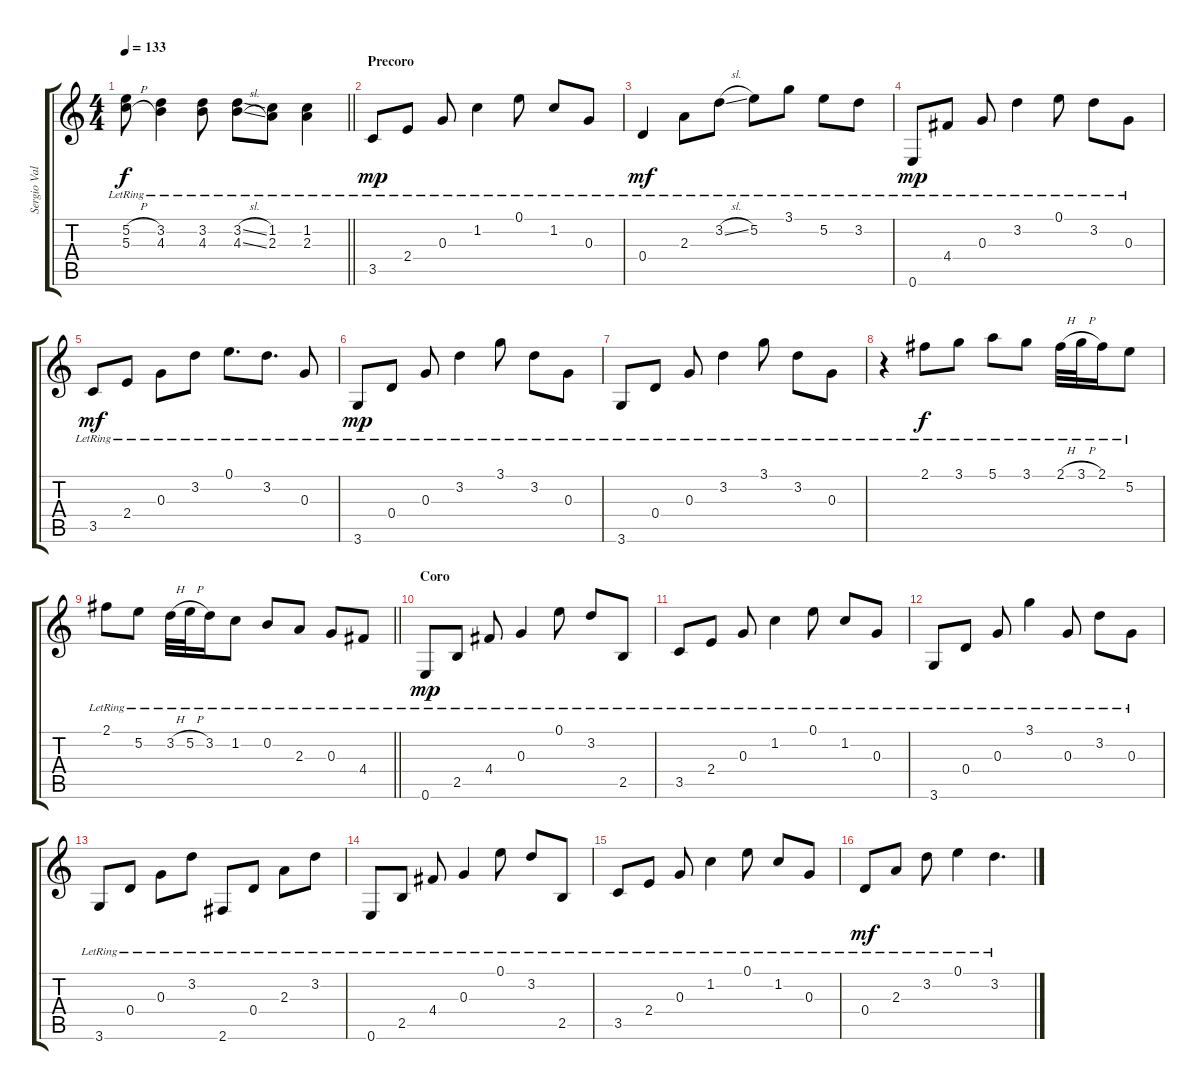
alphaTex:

\track ("Sergio Vallín" "Sergio Val") {instrument acousticguitarnylon}
\staff {score tabs}
\tuning (E4 B3 G3 D3 A2 E2) {hide}
\ts (4 4)
\tempo 133
\clef g2
\barLineRight lightlight
\ks c
(5.2{h lr} 5.3{h lr}).8{dy f} (3.2{lr} 4.3{lr}).4 (3.2{lr} 4.3{lr}).8 (3.2{sl lr} 4.3{sl lr}).8 (1.2{lr} 2.3{lr}).8 (1.2{lr} 2.3{lr}).4 |
\section ("" "Precoro")
3.5{lr}.8{dy mp} 2.4{lr}.8 0.3{lr}.8 1.2{lr}.4 0.1{lr}.8 1.2{lr}.8 0.3{lr}.8 |
0.4{lr}.4{dy mf} 2.3{lr}.8 3.2{sl lr}.8 5.2{lr}.8 3.1{lr}.8 5.2{lr}.8 3.2{lr}.8 |
0.6{lr}.8{dy mp} 4.4{lr}.8 0.3{lr}.8 3.2{lr}.4 0.1{lr}.8 3.2{lr}.8 0.3{lr}.8 |
3.5{lr}.8{dy mf} 2.4{lr}.8 0.3{lr}.8 3.2{lr}.8 0.1{lr}.8{d} 3.2{lr}.8{d} 0.3{lr}.8 |
3.6{lr}.8{dy mp} 0.4{lr}.8 0.3{lr}.8 3.2{lr}.4 3.1{lr}.8 3.2{lr}.8 0.3{lr}.8 |
3.6{lr}.8 0.4{lr}.8 0.3{lr}.8 3.2{lr}.4 3.1{lr}.8 3.2{lr}.8 0.3{lr}.8 |
r.4 2.1{lr}.8{dy f} 3.1{lr}.8 5.1{lr}.8 3.1{lr}.8 2.1{h lr}.32 3.1{h lr}.32 2.1{lr}.16 5.2{lr}.8 |
\barLineRight lightlight
2.1{lr}.8 5.2{lr}.8 3.2{h lr}.32 5.2{h lr}.32 3.2{lr}.16 1.2{lr}.8 0.2{lr}.8 2.3{lr}.8 0.3{lr}.8 4.4{lr}.8 |
\section ("" "Coro")
0.6{lr}.8{dy mp} 2.5{lr}.8 4.4{lr}.8 0.3{lr}.4 0.1{lr}.8 3.2{lr}.8 2.5{lr}.8 |
3.5{lr}.8 2.4{lr}.8 0.3{lr}.8 1.2{lr}.4 0.1{lr}.8 1.2{lr}.8 0.3{lr}.8 |
3.6{lr}.8 0.4{lr}.8 0.3{lr}.8 3.1{lr}.4 0.3{lr}.8 3.2{lr}.8 0.3{lr}.8 |
3.6{lr}.8 0.4{lr}.8 0.3{lr}.8 3.2{lr}.8 2.6{lr}.8 0.4{lr}.8 2.3{lr}.8 3.2{lr}.8 |
0.6{lr}.8 2.5{lr}.8 4.4{lr}.8 0.3{lr}.4 0.1{lr}.8 3.2{lr}.8 2.5{lr}.8 |
3.5{lr}.8 2.4{lr}.8 0.3{lr}.8 1.2{lr}.4 0.1{lr}.8 1.2{lr}.8 0.3{lr}.8 |
0.4{lr}.8{dy mf} 2.3{lr}.8 3.2{lr}.8 0.1{lr}.4 3.2{lr}.4{d}
